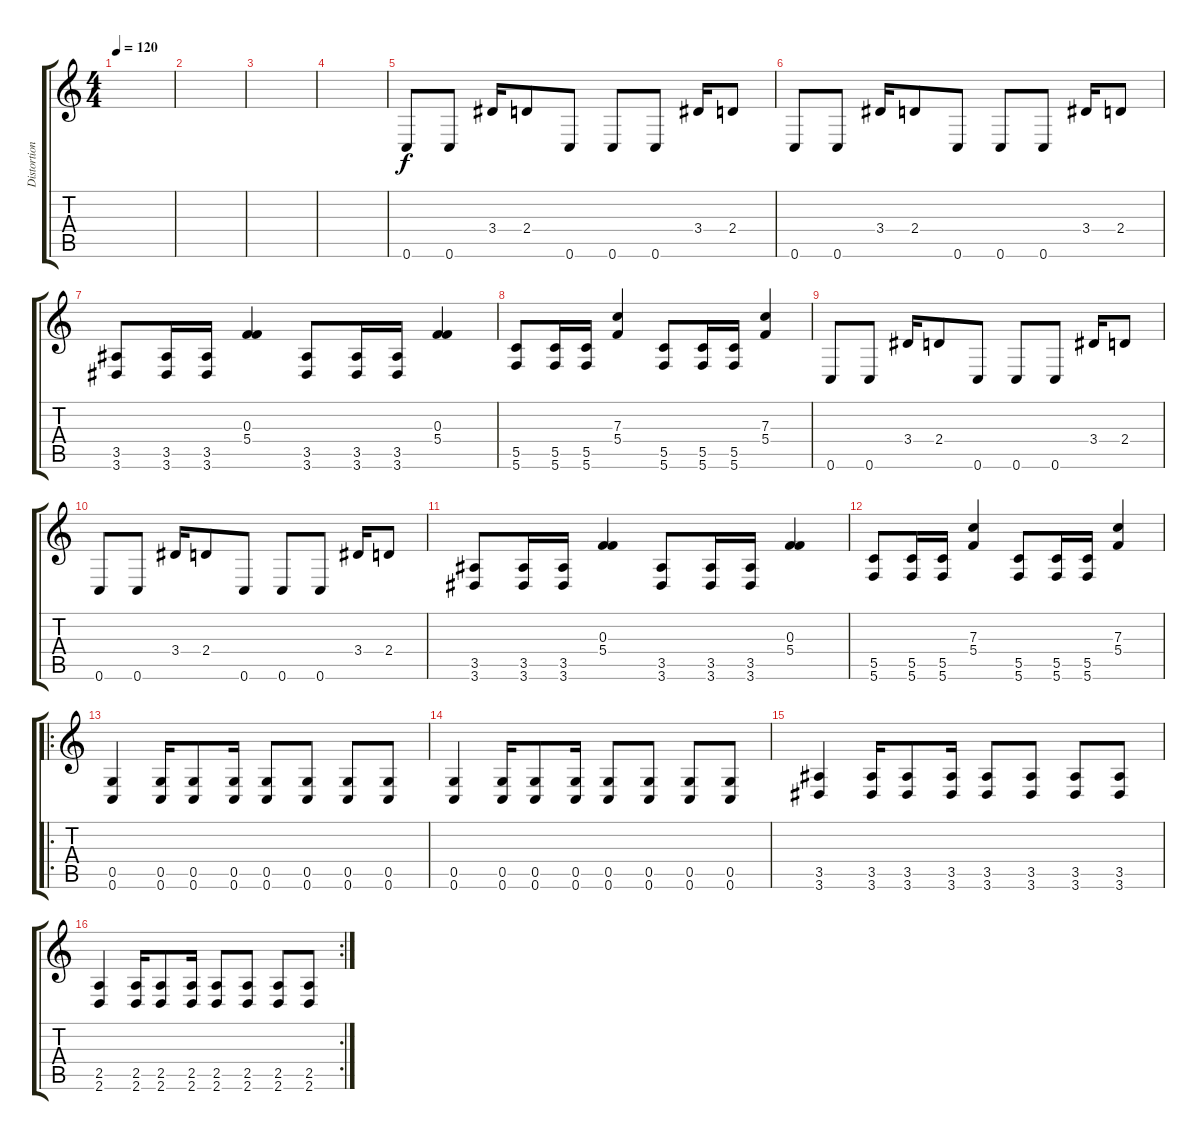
\track ("Distortion Guitar" "Distortion") {instrument overdrivenguitar}
\staff {score tabs}
\tuning (D4 A3 F3 C3 G2 C2) {hide}
\ts (4 4)
\tempo 120
\clef g2
\ks c
|
|
|
|
0.6.8 0.6.8 3.4.16 2.4.8 0.6.8 0.6.8 0.6.8 3.4.16 2.4.8 |
0.6.8 0.6.8 3.4.16 2.4.8 0.6.8 0.6.8 0.6.8 3.4.16 2.4.8 |
(3.5 3.6).8 (3.5 3.6).16 (3.5 3.6).16 (0.3 5.4).4 (3.5 3.6).8 (3.5 3.6).16 (3.5 3.6).16 (0.3 5.4).4 |
(5.5 5.6).8 (5.5 5.6).16 (5.5 5.6).16 (7.3 5.4).4 (5.5 5.6).8 (5.5 5.6).16 (5.5 5.6).16 (7.3 5.4).4 |
0.6.8 0.6.8 3.4.16 2.4.8 0.6.8 0.6.8 0.6.8 3.4.16 2.4.8 |
0.6.8 0.6.8 3.4.16 2.4.8 0.6.8 0.6.8 0.6.8 3.4.16 2.4.8 |
(3.5 3.6).8 (3.5 3.6).16 (3.5 3.6).16 (0.3 5.4).4 (3.5 3.6).8 (3.5 3.6).16 (3.5 3.6).16 (0.3 5.4).4 |
(5.5 5.6).8 (5.5 5.6).16 (5.5 5.6).16 (7.3 5.4).4 (5.5 5.6).8 (5.5 5.6).16 (5.5 5.6).16 (7.3 5.4).4 |
\ro
(0.5 0.6).4 (0.5 0.6).16 (0.5 0.6).8 (0.5 0.6).16 (0.5 0.6).8 (0.5 0.6).8 (0.5 0.6).8 (0.5 0.6).8 |
(0.5 0.6).4 (0.5 0.6).16 (0.5 0.6).8 (0.5 0.6).16 (0.5 0.6).8 (0.5 0.6).8 (0.5 0.6).8 (0.5 0.6).8 |
(3.5 3.6).4 (3.5 3.6).16 (3.5 3.6).8 (3.5 3.6).16 (3.5 3.6).8 (3.5 3.6).8 (3.5 3.6).8 (3.5 3.6).8 |
\rc 2
(2.5 2.6).4 (2.5 2.6).16 (2.5 2.6).8 (2.5 2.6).16 (2.5 2.6).8 (2.5 2.6).8 (2.5 2.6).8 (2.5 2.6).8
